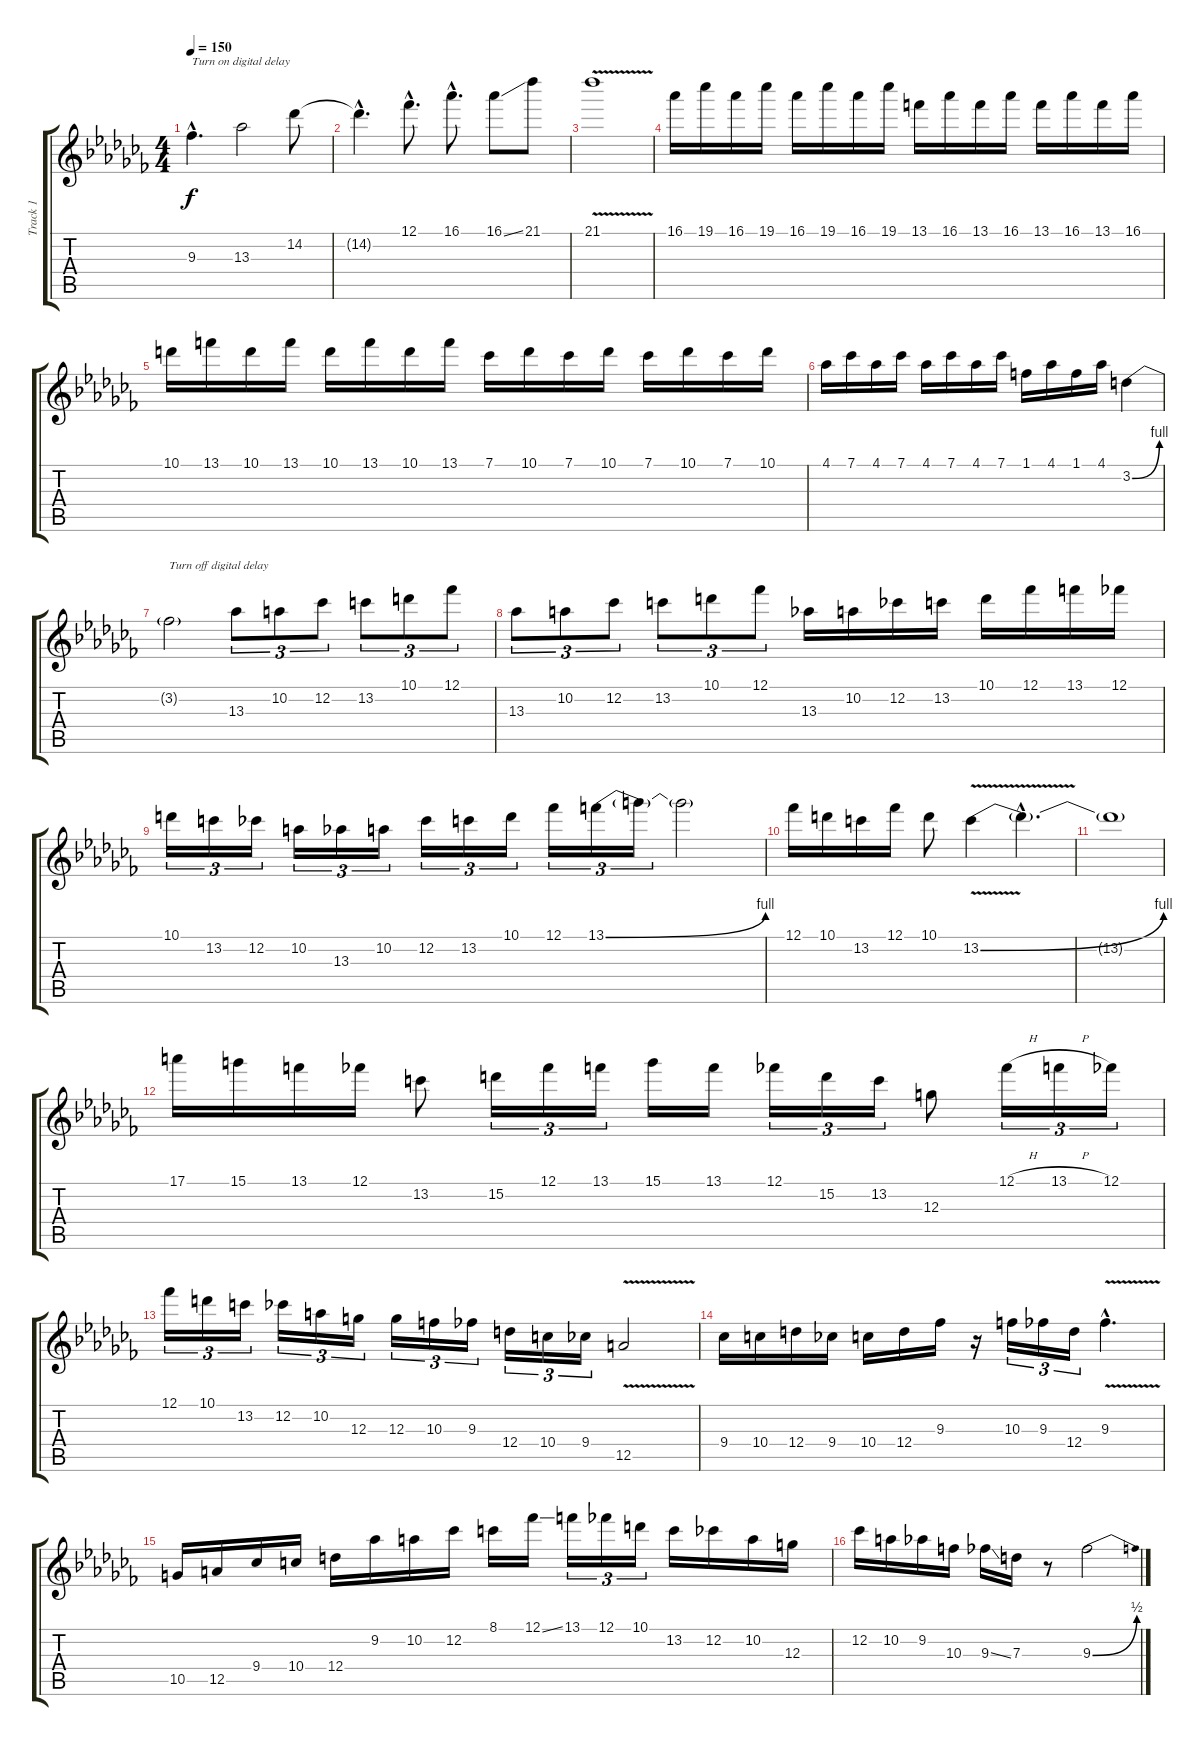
\track ("Track 1" "Track 1") {instrument distortionguitar}
\staff {score tabs}
\tuning (E4 B3 G3 D3 A2 E2) {hide}
\ts (4 4)
\tempo 150
\clef g2
\ks cb
9.3{hac t}.4{d txt "Turn on digital delay" dy f} 13.3.2 14.2.8 |
14.2{hac t}.4{d} 12.1{hac}.8{d} 16.1{hac}.8{d} 16.1{ss}.8 21.1.8 |
21.1{v}.1 |
16.1.16 19.1.16 16.1.16 19.1.16 16.1.16 19.1.16 16.1.16 19.1.16 13.1.16 16.1.16 13.1.16 16.1.16 13.1.16 16.1.16 13.1.16 16.1.16 |
10.1.16 13.1.16 10.1.16 13.1.16 10.1.16 13.1.16 10.1.16 13.1.16 7.1.16 10.1.16 7.1.16 10.1.16 7.1.16 10.1.16 7.1.16 10.1.16 |
4.1.16 7.1.16 4.1.16 7.1.16 4.1.16 7.1.16 4.1.16 7.1.16 1.1.16 4.1.16 1.1.16 4.1.16 3.2{be (bend 0 0 60 4)}.4 |
3.2{t}.2{txt "Turn off digital delay"} 13.3.8{tu (3 2)} 10.2.8{tu (3 2)} 12.2.8{tu (3 2)} 13.2.8{tu (3 2)} 10.1.8{tu (3 2)} 12.1.8{tu (3 2)} |
13.3.8{tu (3 2)} 10.2.8{tu (3 2)} 12.2.8{tu (3 2)} 13.2.8{tu (3 2)} 10.1.8{tu (3 2)} 12.1.8{tu (3 2)} 13.3.16 10.2.16 12.2.16 13.2.16 10.1.16 12.1.16 13.1.16 12.1.16 |
10.1.16{tu (3 2)} 13.2.16{tu (3 2)} 12.2.16{tu (3 2)} 10.2.16{tu (3 2)} 13.3.16{tu (3 2)} 10.2.16{tu (3 2)} 12.2.16{tu (3 2)} 13.2.16{tu (3 2)} 10.1.16{tu (3 2)} 12.1.16{tu (3 2)} 13.1{be (bend 0 0 60 4)}.16{tu (3 2)} 13.1{t}.16{tu (3 2)} 13.1{t}.2 |
12.1.16 10.1.16 13.2.16 12.1.16 10.1.8 13.2{be (bend 0 0 60 4) v}.4 13.2{hac t}.4{d} |
13.2{t}.1 |
17.1.16 15.1.16 13.1.16 12.1.16 13.2.8 15.2.16{tu (3 2)} 12.1.16{tu (3 2)} 13.1.16{tu (3 2)} 15.1.16 13.1.16 12.1.16{tu (3 2)} 15.2.16{tu (3 2)} 13.2.16{tu (3 2)} 12.3.8 12.1{h}.16{tu (3 2)} 13.1{h}.16{tu (3 2)} 12.1.16{tu (3 2)} |
12.1.16{tu (3 2)} 10.1.16{tu (3 2)} 13.2.16{tu (3 2)} 12.2.16{tu (3 2)} 10.2.16{tu (3 2)} 12.3.16{tu (3 2)} 12.3.16{tu (3 2)} 10.3.16{tu (3 2)} 9.3.16{tu (3 2)} 12.4.16{tu (3 2)} 10.4.16{tu (3 2)} 9.4.16{tu (3 2)} 12.5{v}.2 |
9.4.16 10.4.16 12.4.16 9.4.16 10.4.16 12.4.16 9.3.16 r.16 10.3.16{tu (3 2)} 9.3.16{tu (3 2)} 12.4.16{tu (3 2)} 9.3{v hac}.4{d} |
10.5.16 12.5.16 9.4.16 10.4.16 12.4.16 9.2.16 10.2.16 12.2.16 8.1.16 12.1{ss}.16 13.1.16{tu (3 2)} 12.1.16{tu (3 2)} 10.1.16{tu (3 2)} 13.2.16 12.2.16 10.2.16 12.3.16 |
12.2.16 10.2.16 9.2.16 10.3.16 9.3{ss}.16 7.3.16 r.8 9.3{be (bend 0 0 60 2)}.2
